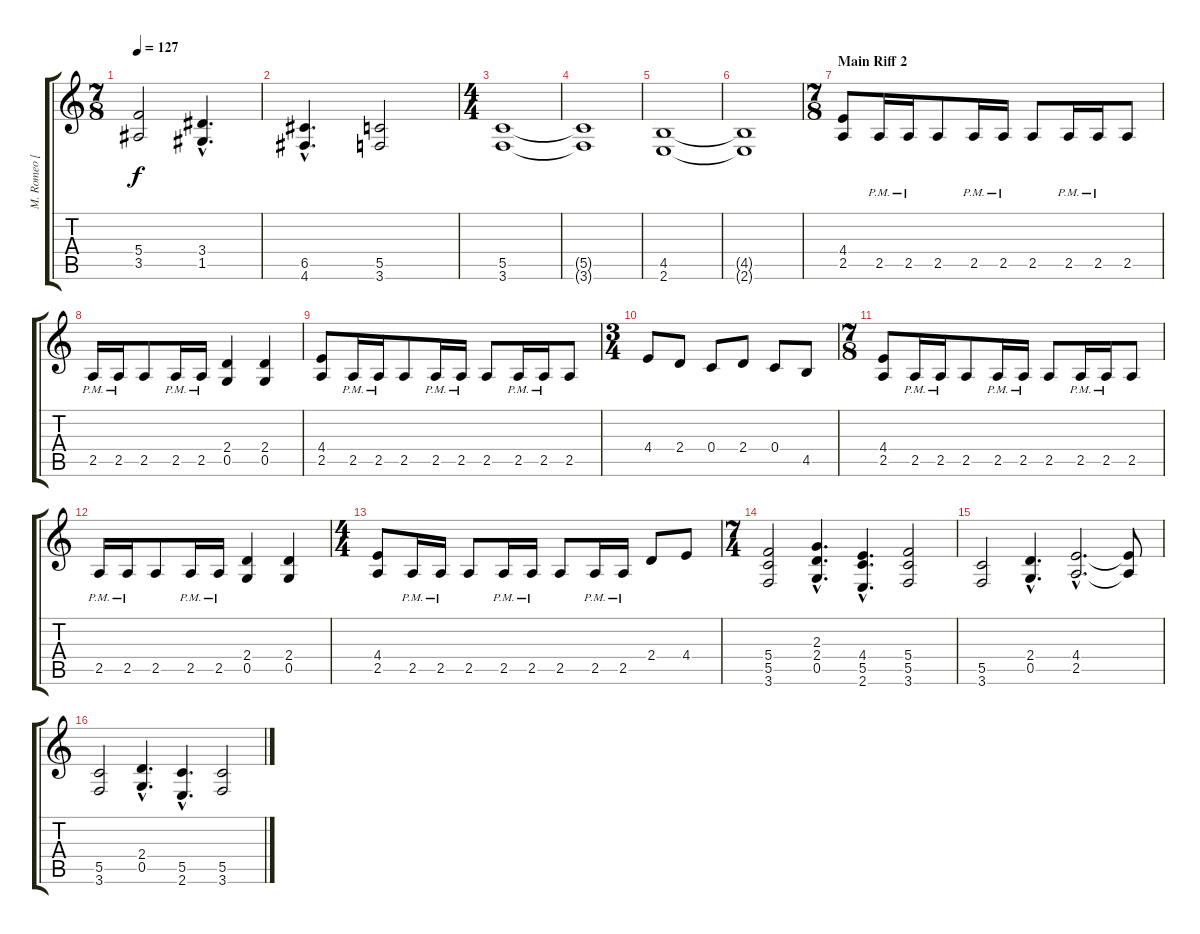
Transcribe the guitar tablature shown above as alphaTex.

\track ("M. Romeo [Distortion Guitar]" "M. Romeo [") {instrument distortionguitar}
\staff {score tabs}
\tuning (D4 A3 F3 C3 G2 D2) {hide}
\ts (7 8)
\tempo 127
\clef g2
\ks c
(5.4 3.5).2{dy f} (3.4{hac} 1.5{hac}).4{d} |
(6.5{hac} 4.6{hac}).4{d} (5.5 3.6).2 |
\ts (4 4)
(5.5 3.6).1 |
(5.5{t} 3.6{t}).1 |
(4.5 2.6).1 |
(4.5{t} 2.6{t}).1 |
\ts (7 8)
\section ("" "Main Riff 2")
(4.4 2.5).8 2.5{pm}.16 2.5{pm}.16 2.5.8 2.5{pm}.16 2.5{pm}.16 2.5.8 2.5{pm}.16 2.5{pm}.16 2.5.8 |
2.5{pm}.16 2.5{pm}.16 2.5.8 2.5{pm}.16 2.5{pm}.16 (2.4 0.5).4 (2.4 0.5).4 |
(4.4 2.5).8 2.5{pm}.16 2.5{pm}.16 2.5.8 2.5{pm}.16 2.5{pm}.16 2.5.8 2.5{pm}.16 2.5{pm}.16 2.5.8 |
\ts (3 4)
4.4.8 2.4.8 0.4.8 2.4.8 0.4.8 4.5.8 |
\ts (7 8)
(4.4 2.5).8 2.5{pm}.16 2.5{pm}.16 2.5.8 2.5{pm}.16 2.5{pm}.16 2.5.8 2.5{pm}.16 2.5{pm}.16 2.5.8 |
2.5{pm}.16 2.5{pm}.16 2.5.8 2.5{pm}.16 2.5{pm}.16 (2.4 0.5).4 (2.4 0.5).4 |
\ts (4 4)
(4.4 2.5).8 2.5{pm}.16 2.5{pm}.16 2.5.8 2.5{pm}.16 2.5{pm}.16 2.5.8 2.5{pm}.16 2.5{pm}.16 2.4.8 4.4.8 |
\ts (7 4)
(5.4 5.5 3.6).2 (2.3{hac} 2.4{hac} 0.5{hac}).4{d} (4.4{hac} 5.5{hac} 2.6{hac}).4{d} (5.4 5.5 3.6).2 |
(5.5 3.6).2 (2.4{hac} 0.5{hac}).4{d} (4.4{hac} 2.5{hac}).2{d} (4.4{t} 2.5{t}).8 |
(5.5 3.6).2 (2.4{hac} 0.5{hac}).4{d} (5.5{hac} 2.6{hac}).4{d} (5.5 3.6).2
